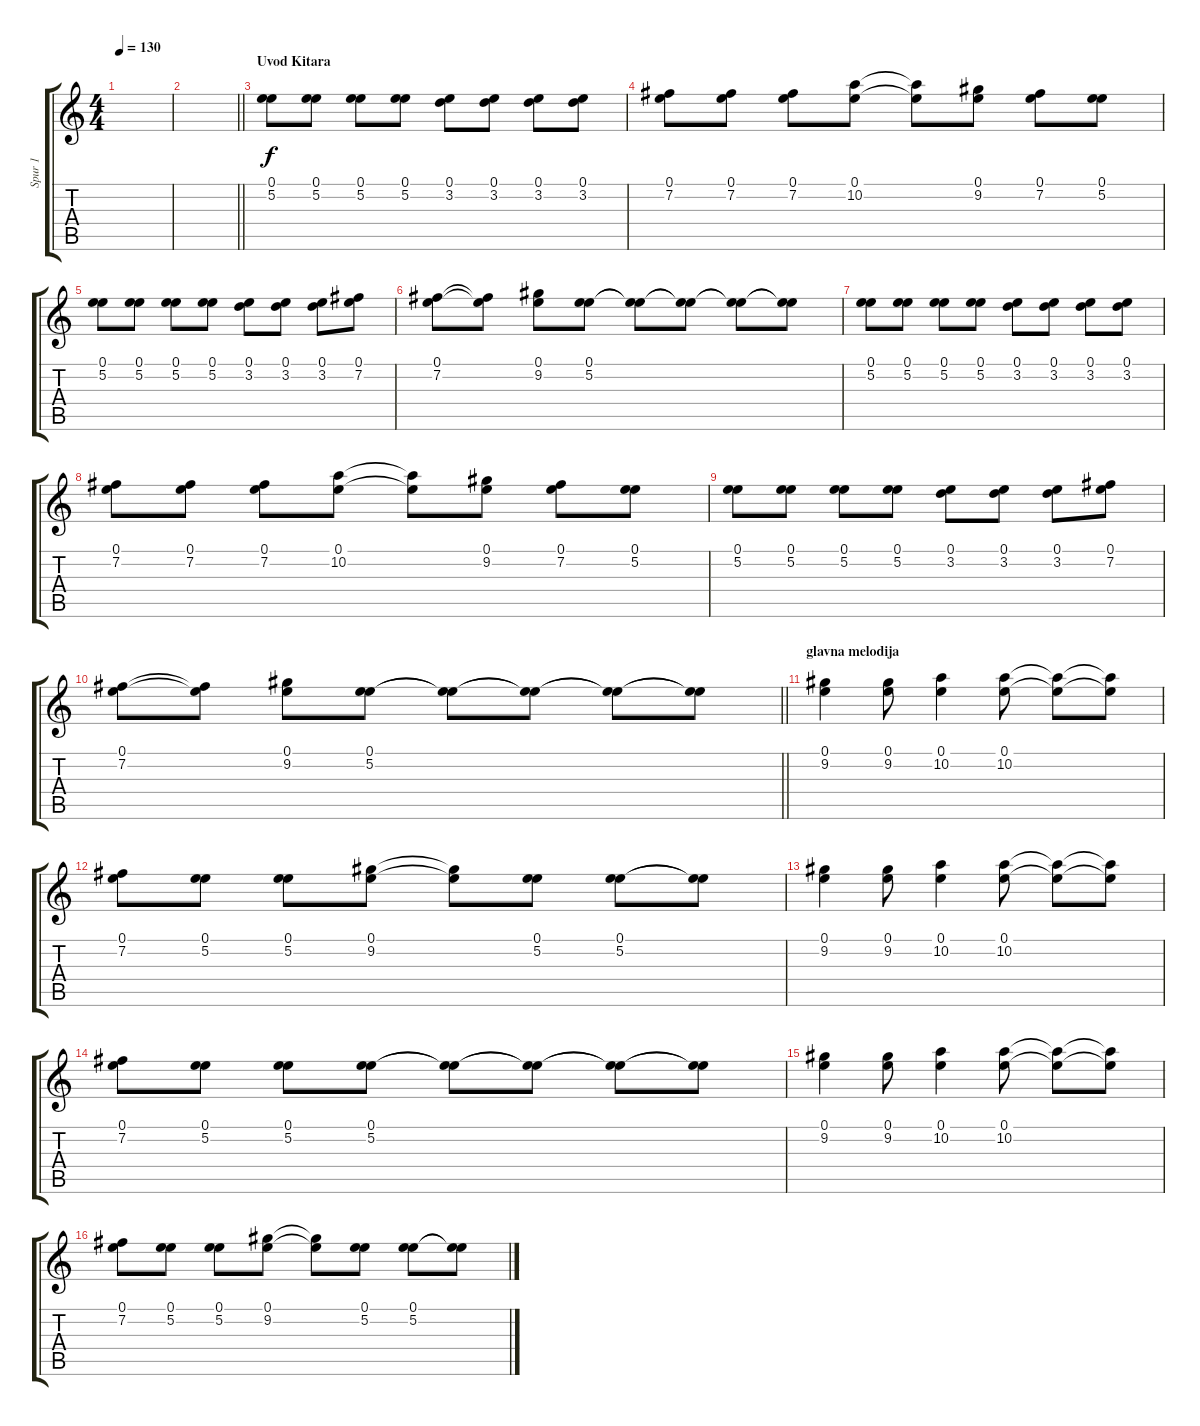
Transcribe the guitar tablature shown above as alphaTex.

\track ("Spur 1" "Spur 1") {instrument acousticguitarsteel}
\staff {score tabs}
\tuning (E4 B3 G3 D3 A2 E2) {hide}
\ts (4 4)
\tempo 130
\clef g2
\ks c
|
\barLineRight lightlight
|
\section ("" "Uvod Kitara")
(0.1 5.2).8 (0.1 5.2).8 (0.1 5.2).8 (0.1 5.2).8 (0.1 3.2).8 (0.1 3.2).8 (0.1 3.2).8 (0.1 3.2).8 |
(0.1 7.2).8 (0.1 7.2).8 (0.1 7.2).8 (0.1 10.2).8 (0.1{t} 10.2{t}).8 (0.1 9.2).8 (0.1 7.2).8 (0.1 5.2).8 |
(0.1 5.2).8 (0.1 5.2).8 (0.1 5.2).8 (0.1 5.2).8 (0.1 3.2).8 (0.1 3.2).8 (0.1 3.2).8 (0.1 7.2).8 |
(0.1 7.2).8 (0.1{t} 7.2{t}).8 (0.1 9.2).8 (0.1 5.2).8 (0.1{t} 5.2{t}).8 (0.1{t} 5.2{t}).8 (0.1{t} 5.2{t}).8 (0.1{t} 5.2{t}).8 |
(0.1 5.2).8 (0.1 5.2).8 (0.1 5.2).8 (0.1 5.2).8 (0.1 3.2).8 (0.1 3.2).8 (0.1 3.2).8 (0.1 3.2).8 |
(0.1 7.2).8 (0.1 7.2).8 (0.1 7.2).8 (0.1 10.2).8 (0.1{t} 10.2{t}).8 (0.1 9.2).8 (0.1 7.2).8 (0.1 5.2).8 |
(0.1 5.2).8 (0.1 5.2).8 (0.1 5.2).8 (0.1 5.2).8 (0.1 3.2).8 (0.1 3.2).8 (0.1 3.2).8 (0.1 7.2).8 |
\barLineRight lightlight
(0.1 7.2).8 (0.1{t} 7.2{t}).8 (0.1 9.2).8 (0.1 5.2).8 (0.1{t} 5.2{t}).8 (0.1{t} 5.2{t}).8 (0.1{t} 5.2{t}).8 (0.1{t} 5.2{t}).8 |
\section ("" "glavna melodija")
(0.1 9.2).4 (0.1 9.2).8 (0.1 10.2).4 (0.1 10.2).8 (0.1{t} 10.2{t}).8 (0.1{t} 10.2{t}).8 |
(0.1 7.2).8 (0.1 5.2).8 (0.1 5.2).8 (0.1 9.2).8 (0.1{t} 9.2{t}).8 (0.1 5.2).8 (0.1 5.2).8 (0.1{t} 5.2{t}).8 |
(0.1 9.2).4 (0.1 9.2).8 (0.1 10.2).4 (0.1 10.2).8 (0.1{t} 10.2{t}).8 (0.1{t} 10.2{t}).8 |
(0.1 7.2).8 (0.1 5.2).8 (0.1 5.2).8 (0.1 5.2).8 (0.1{t} 5.2{t}).8 (0.1{t} 5.2{t}).8 (0.1{t} 5.2{t}).8 (0.1{t} 5.2{t}).8 |
(0.1 9.2).4 (0.1 9.2).8 (0.1 10.2).4 (0.1 10.2).8 (0.1{t} 10.2{t}).8 (0.1{t} 10.2{t}).8 |
(0.1 7.2).8 (0.1 5.2).8 (0.1 5.2).8 (0.1 9.2).8 (0.1{t} 9.2{t}).8 (0.1 5.2).8 (0.1 5.2).8 (0.1{t} 5.2{t}).8
